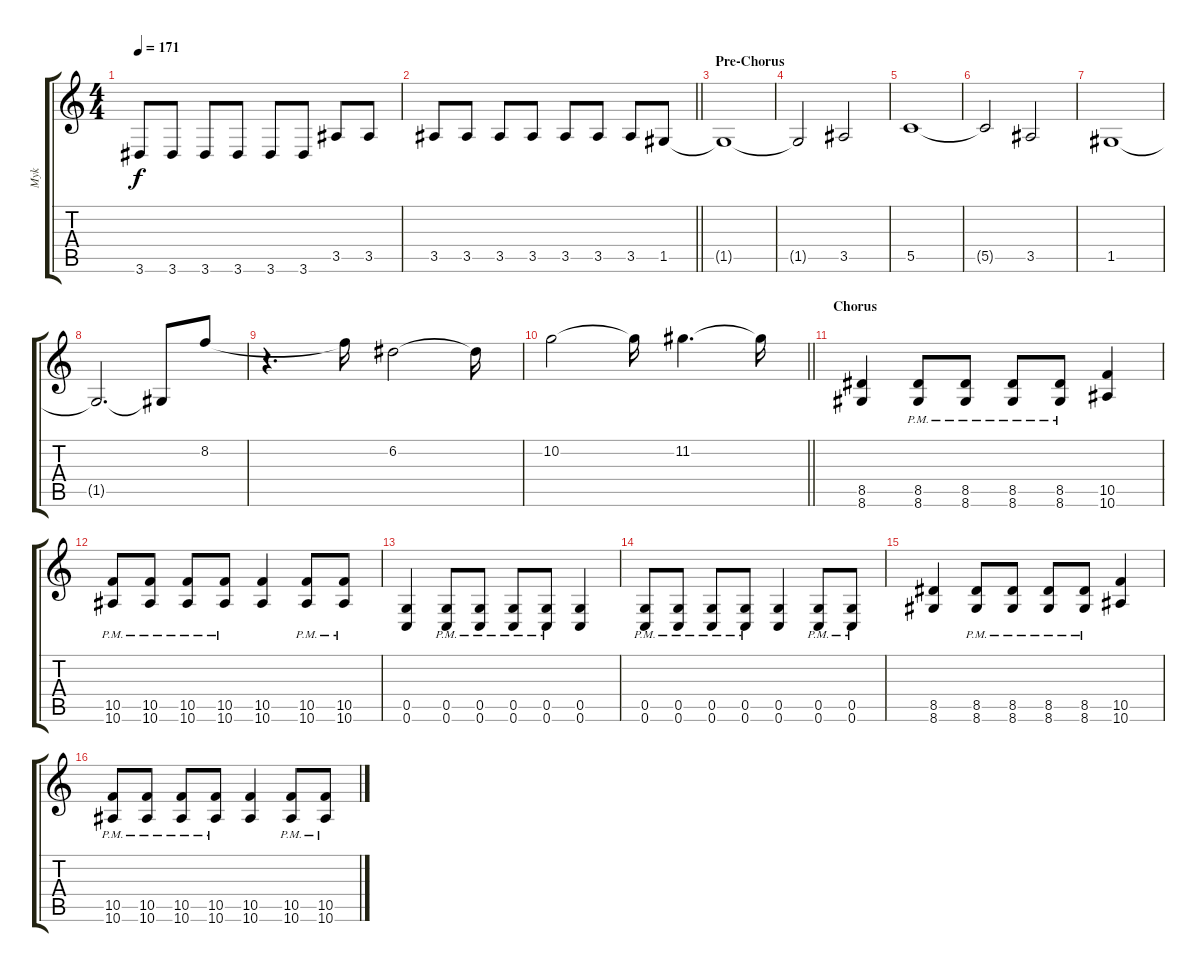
\track ("Myk" "Myk") {instrument distortionguitar}
\staff {score tabs}
\tuning (D4 A3 F3 C3 G2 C2) {hide}
\ts (4 4)
\tempo 171
\clef g2
\ks c
3.6.8{dy f} 3.6.8 3.6.8 3.6.8 3.6.8 3.6.8 3.5.8 3.5.8 |
\barLineRight lightlight
3.5.8 3.5.8 3.5.8 3.5.8 3.5.8 3.5.8 3.5.8 1.5.8 |
\section ("" "Pre-Chorus")
1.5{t}.1 |
1.5{t}.2 3.5.2 |
5.5.1 |
5.5{t}.2 3.5.2 |
1.5.1 |
1.5{t}.2{d} 1.5{t}.8 8.2.8 |
r.4{d} 8.2{t}.16 6.2.2 6.2{t}.16 |
\barLineRight lightlight
10.2.2 10.2{t}.16 11.2.4{d} 11.2{t}.16 |
\section ("" "Chorus")
(8.5 8.6).4 (8.5{pm} 8.6{pm}).8 (8.5{pm} 8.6{pm}).8 (8.5{pm} 8.6{pm}).8 (8.5{pm} 8.6{pm}).8 (10.5 10.6).4 |
(10.5{pm} 10.6{pm}).8 (10.5{pm} 10.6{pm}).8 (10.5{pm} 10.6{pm}).8 (10.5{pm} 10.6{pm}).8 (10.5 10.6).4 (10.5{pm} 10.6{pm}).8 (10.5{pm} 10.6{pm}).8 |
(0.5 0.6).4 (0.5{pm} 0.6{pm}).8 (0.5{pm} 0.6{pm}).8 (0.5{pm} 0.6{pm}).8 (0.5{pm} 0.6{pm}).8 (0.5 0.6).4 |
(0.5{pm} 0.6{pm}).8 (0.5{pm} 0.6{pm}).8 (0.5{pm} 0.6{pm}).8 (0.5{pm} 0.6{pm}).8 (0.5 0.6).4 (0.5{pm} 0.6{pm}).8 (0.5{pm} 0.6{pm}).8 |
(8.5 8.6).4 (8.5{pm} 8.6{pm}).8 (8.5{pm} 8.6{pm}).8 (8.5{pm} 8.6{pm}).8 (8.5{pm} 8.6{pm}).8 (10.5 10.6).4 |
(10.5{pm} 10.6{pm}).8 (10.5{pm} 10.6{pm}).8 (10.5{pm} 10.6{pm}).8 (10.5{pm} 10.6{pm}).8 (10.5 10.6).4 (10.5{pm} 10.6{pm}).8 (10.5{pm} 10.6{pm}).8
